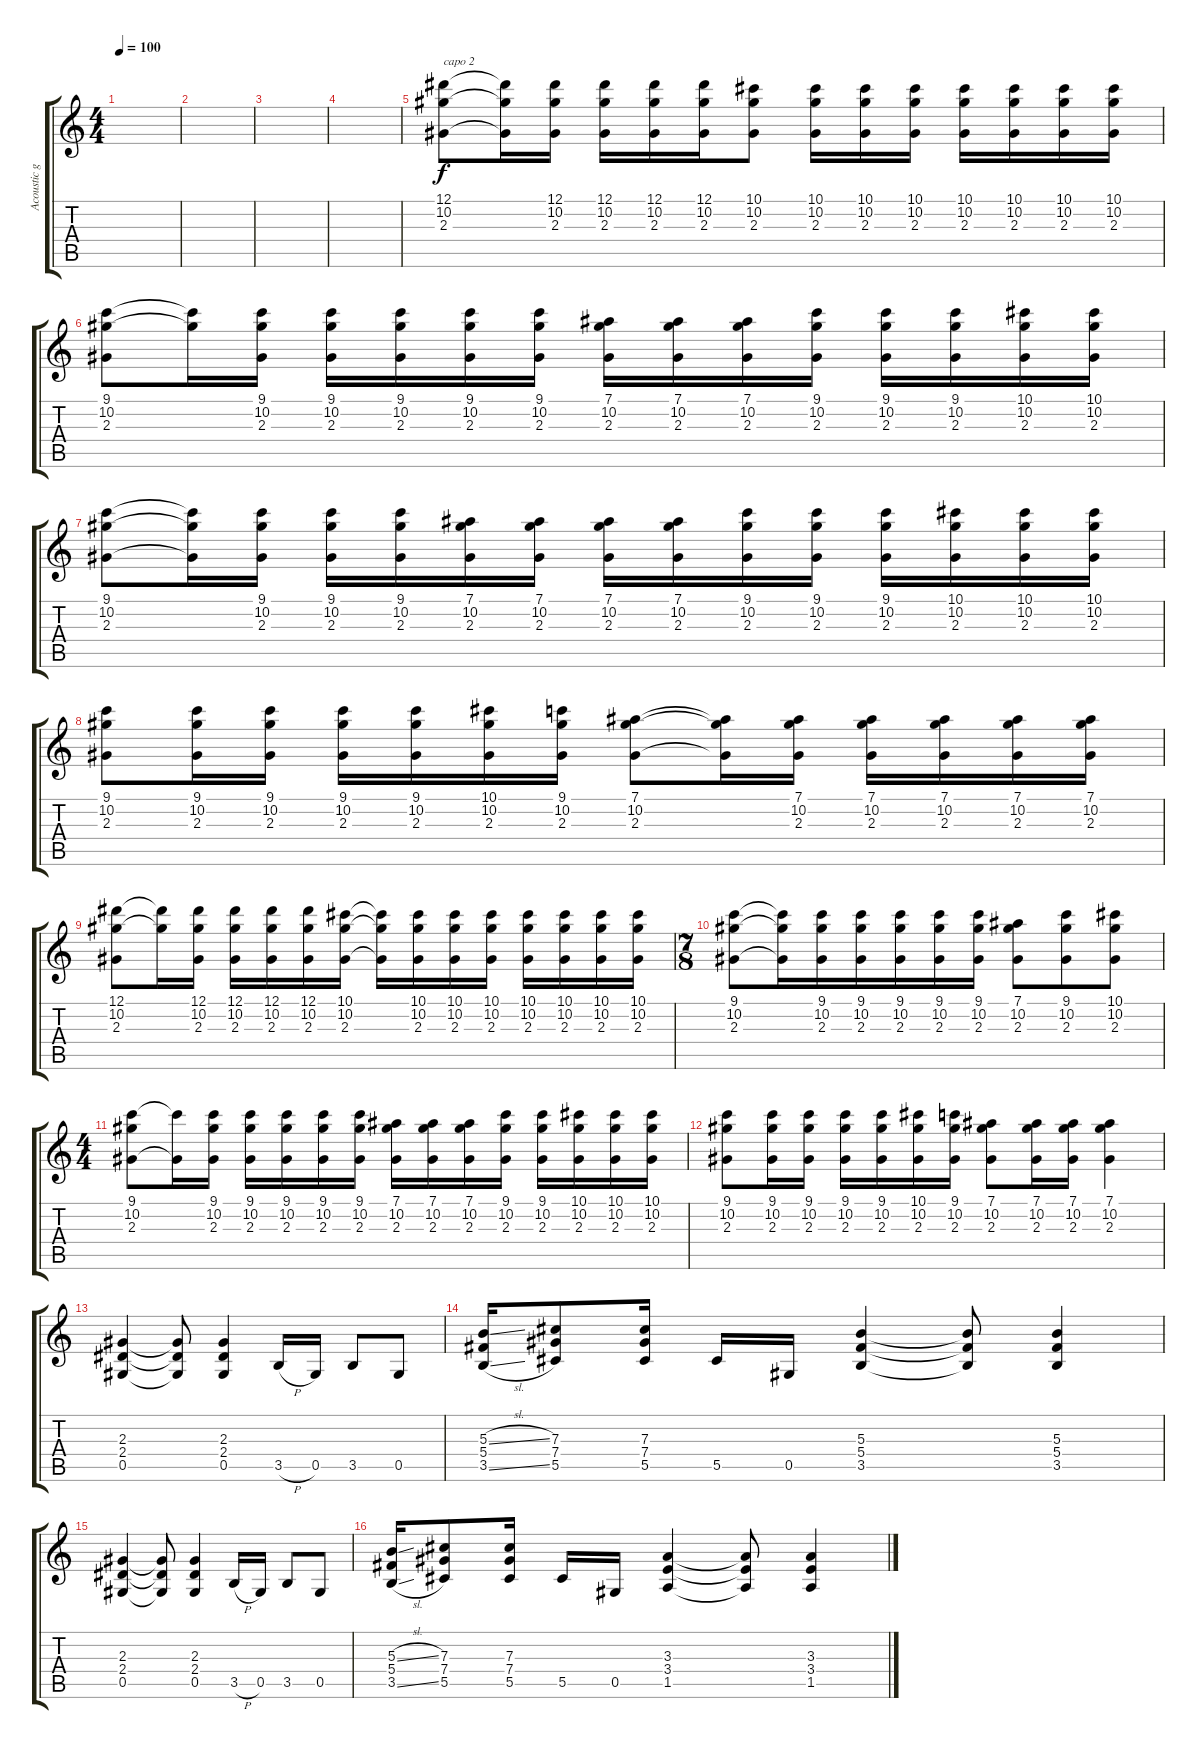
\track ("Acoustic guitar" "Acoustic g") {instrument acousticguitarsteel}
\staff {score tabs}
\tuning (Eb4 Bb3 Gb3 Db3 Ab2 Eb2) {hide}
\ts (4 4)
\tempo 100
\clef g2
\ks c
|
|
|
|
(12.1 10.2 2.3).8{txt "capo 2"} (12.1{t} 10.2{t} 2.3{t}).16 (12.1 10.2 2.3).16 (12.1 10.2 2.3).16 (12.1 10.2 2.3).16 (12.1 10.2 2.3).16 (10.1 10.2 2.3).8 (10.1 10.2 2.3).16 (10.1 10.2 2.3).16 (10.1 10.2 2.3).16 (10.1 10.2 2.3).16 (10.1 10.2 2.3).16 (10.1 10.2 2.3).16 (10.1 10.2 2.3).16 |
(9.1 10.2 2.3).8 (9.1{t} 10.2{t}).16 (9.1 10.2 2.3).16 (9.1 10.2 2.3).16 (9.1 10.2 2.3).16 (9.1 10.2 2.3).16 (9.1 10.2 2.3).16 (7.1 10.2 2.3).16 (7.1 10.2 2.3).16 (7.1 10.2 2.3).16 (9.1 10.2 2.3).16 (9.1 10.2 2.3).16 (9.1 10.2 2.3).16 (10.1 10.2 2.3).16 (10.1 10.2 2.3).16 |
(9.1 10.2 2.3).8 (9.1{t} 10.2{t} 2.3{t}).16 (9.1 10.2 2.3).16 (9.1 10.2 2.3).16 (9.1 10.2 2.3).16 (7.1 10.2 2.3).16 (7.1 10.2 2.3).16 (7.1 10.2 2.3).16 (7.1 10.2 2.3).16 (9.1 10.2 2.3).16 (9.1 10.2 2.3).16 (9.1 10.2 2.3).16 (10.1 10.2 2.3).16 (10.1 10.2 2.3).16 (10.1 10.2 2.3).16 |
(9.1 10.2 2.3).8 (9.1 10.2 2.3).16 (9.1 10.2 2.3).16 (9.1 10.2 2.3).16 (9.1 10.2 2.3).16 (10.1 10.2 2.3).16 (9.1 10.2 2.3).16 (7.1 10.2 2.3).8 (7.1{t} 10.2{t} 2.3{t}).16 (7.1 10.2 2.3).16 (7.1 10.2 2.3).16 (7.1 10.2 2.3).16 (7.1 10.2 2.3).16 (7.1 10.2 2.3).16 |
(12.1 10.2 2.3).8 (12.1{t} 10.2{t}).16 (12.1 10.2 2.3).16 (12.1 10.2 2.3).16 (12.1 10.2 2.3).16 (12.1 10.2 2.3).16 (10.1 10.2 2.3).16 (10.1{t} 10.2{t} 2.3{t}).16 (10.1 10.2 2.3).16 (10.1 10.2 2.3).16 (10.1 10.2 2.3).16 (10.1 10.2 2.3).16 (10.1 10.2 2.3).16 (10.1 10.2 2.3).16 (10.1 10.2 2.3).16 |
\ts (7 8)
(9.1 10.2 2.3).8 (9.1{t} 10.2{t} 2.3{t}).16 (9.1 10.2 2.3).16 (9.1 10.2 2.3).16 (9.1 10.2 2.3).16 (9.1 10.2 2.3).16 (9.1 10.2 2.3).16 (7.1 10.2 2.3).8 (9.1 10.2 2.3).8 (10.1 10.2 2.3).8 |
\ts (4 4)
(9.1 10.2 2.3).8 (9.1{t} 2.3{t}).16 (9.1 10.2 2.3).16 (9.1 10.2 2.3).16 (9.1 10.2 2.3).16 (9.1 10.2 2.3).16 (9.1 10.2 2.3).16 (7.1 10.2 2.3).16 (7.1 10.2 2.3).16 (7.1 10.2 2.3).16 (9.1 10.2 2.3).16 (9.1 10.2 2.3).16 (10.1 10.2 2.3).16 (10.1 10.2 2.3).16 (10.1 10.2 2.3).16 |
(9.1 10.2 2.3).8 (9.1 10.2 2.3).16 (9.1 10.2 2.3).16 (9.1 10.2 2.3).16 (9.1 10.2 2.3).16 (10.1 10.2 2.3).16 (9.1 10.2 2.3).16 (7.1 10.2 2.3).8 (7.1 10.2 2.3).16 (7.1 10.2 2.3).16 (7.1 10.2 2.3).4 |
(2.3 2.4 0.5).4 (2.3{t} 2.4{t} 0.5{t}).8 (2.3 2.4 0.5).4 3.5{h}.16 0.5.16 3.5.8 0.5.8 |
(5.3{sl} 5.4 3.5{sl}).16 (7.3 7.4 5.5).8 (7.3 7.4 5.5).16 5.5.16 0.5.16 (5.3 5.4 3.5).4 (5.3{t} 5.4{t} 3.5{t}).8 (5.3 5.4 3.5).4 |
(2.3 2.4 0.5).4 (2.3{t} 2.4{t} 0.5{t}).8 (2.3 2.4 0.5).4 3.5{h}.16 0.5.16 3.5.8 0.5.8 |
(5.3{sl} 5.4 3.5{sl}).16 (7.3 7.4 5.5).8 (7.3 7.4 5.5).16 5.5.16 0.5.16 (3.3 3.4 1.5).4 (3.3{t} 3.4{t} 1.5{t}).8 (3.3 3.4 1.5).4
